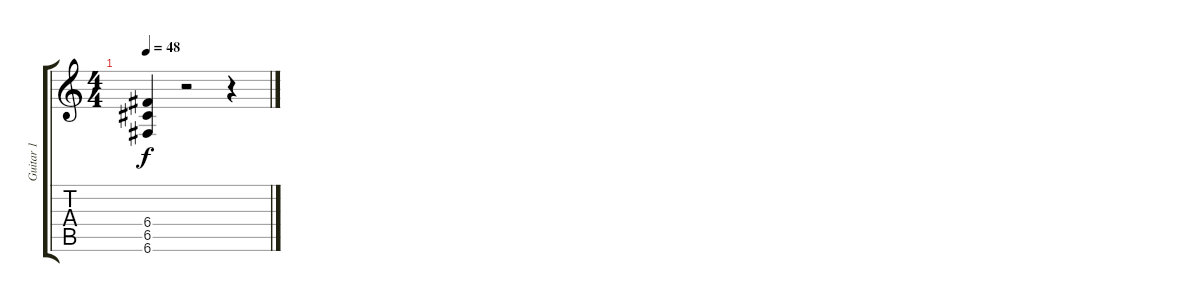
\track ("Guitar 1" "Guitar 1") {instrument overdrivenguitar}
\staff {score tabs}
\tuning (D4 A3 F3 C3 G2 C2) {hide}
\ts (4 4)
\tempo 48
\clef g2
\ks c
(6.4{t} 6.5{t} 6.6{t}).4{dy f} r.2 r.4
